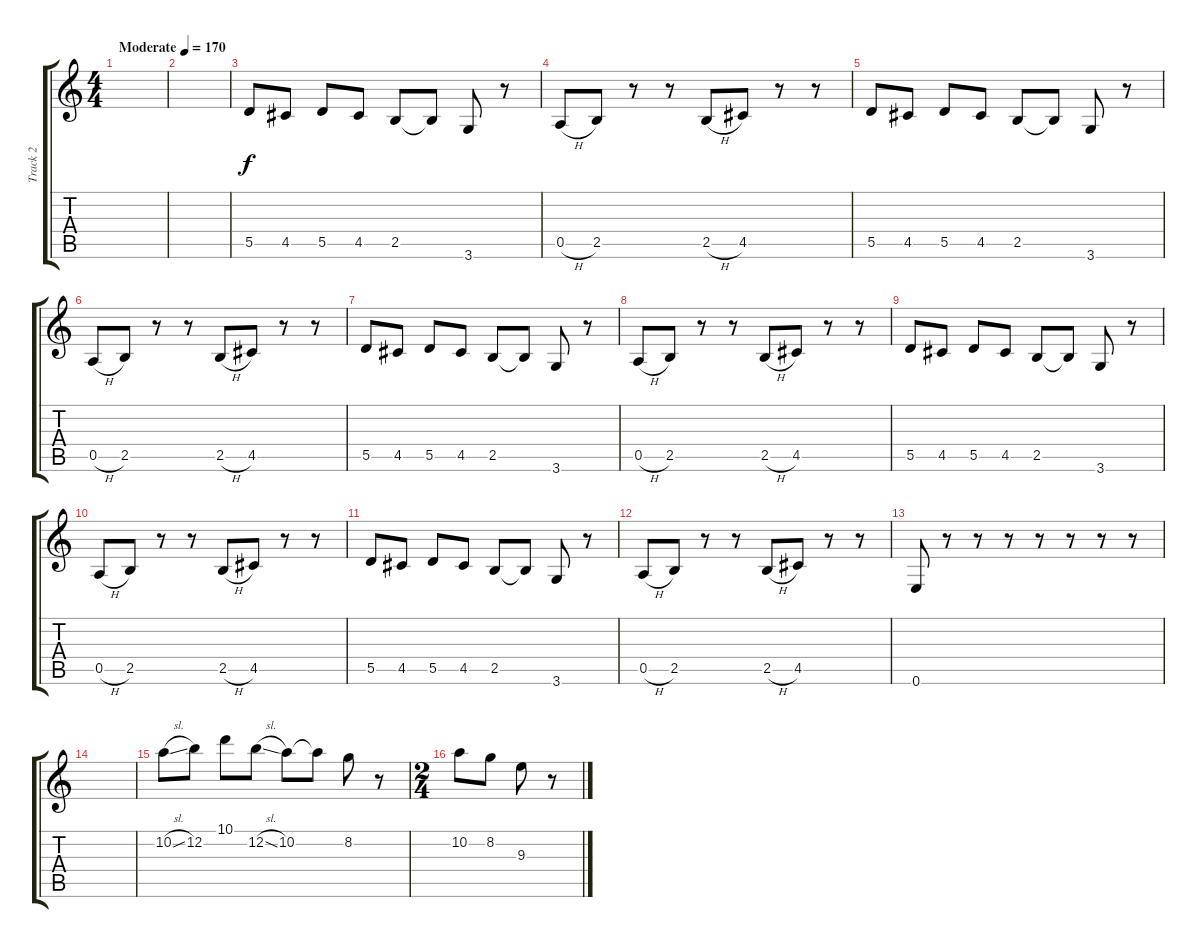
\track ("Track 2" "Track 2") {instrument overdrivenguitar}
\staff {score tabs}
\tuning (E4 B3 G3 D3 A2 E2) {hide}
\ts (4 4)
\tempo (170 "Moderate")
\clef g2
\ks c
|
|
5.5.8 4.5.8 5.5.8 4.5.8 2.5.8 2.5{t}.8 3.6.8 r.8 |
0.5{h}.8 2.5.8 r.8 r.8 2.5{h}.8 4.5.8 r.8 r.8 |
5.5.8 4.5.8 5.5.8 4.5.8 2.5.8 2.5{t}.8 3.6.8 r.8 |
0.5{h}.8 2.5.8 r.8 r.8 2.5{h}.8 4.5.8 r.8 r.8 |
5.5.8 4.5.8 5.5.8 4.5.8 2.5.8 2.5{t}.8 3.6.8 r.8 |
0.5{h}.8 2.5.8 r.8 r.8 2.5{h}.8 4.5.8 r.8 r.8 |
5.5.8 4.5.8 5.5.8 4.5.8 2.5.8 2.5{t}.8 3.6.8 r.8 |
0.5{h}.8 2.5.8 r.8 r.8 2.5{h}.8 4.5.8 r.8 r.8 |
5.5.8 4.5.8 5.5.8 4.5.8 2.5.8 2.5{t}.8 3.6.8 r.8 |
0.5{h}.8 2.5.8 r.8 r.8 2.5{h}.8 4.5.8 r.8 r.8 |
0.6.8 r.8 r.8 r.8 r.8 r.8 r.8 r.8 |
|
10.2{sl}.8 12.2.8 10.1.8 12.2{sl}.8 10.2.8 10.2{t}.8 8.2.8 r.8 |
\ts (2 4)
10.2.8 8.2.8 9.3.8 r.8
